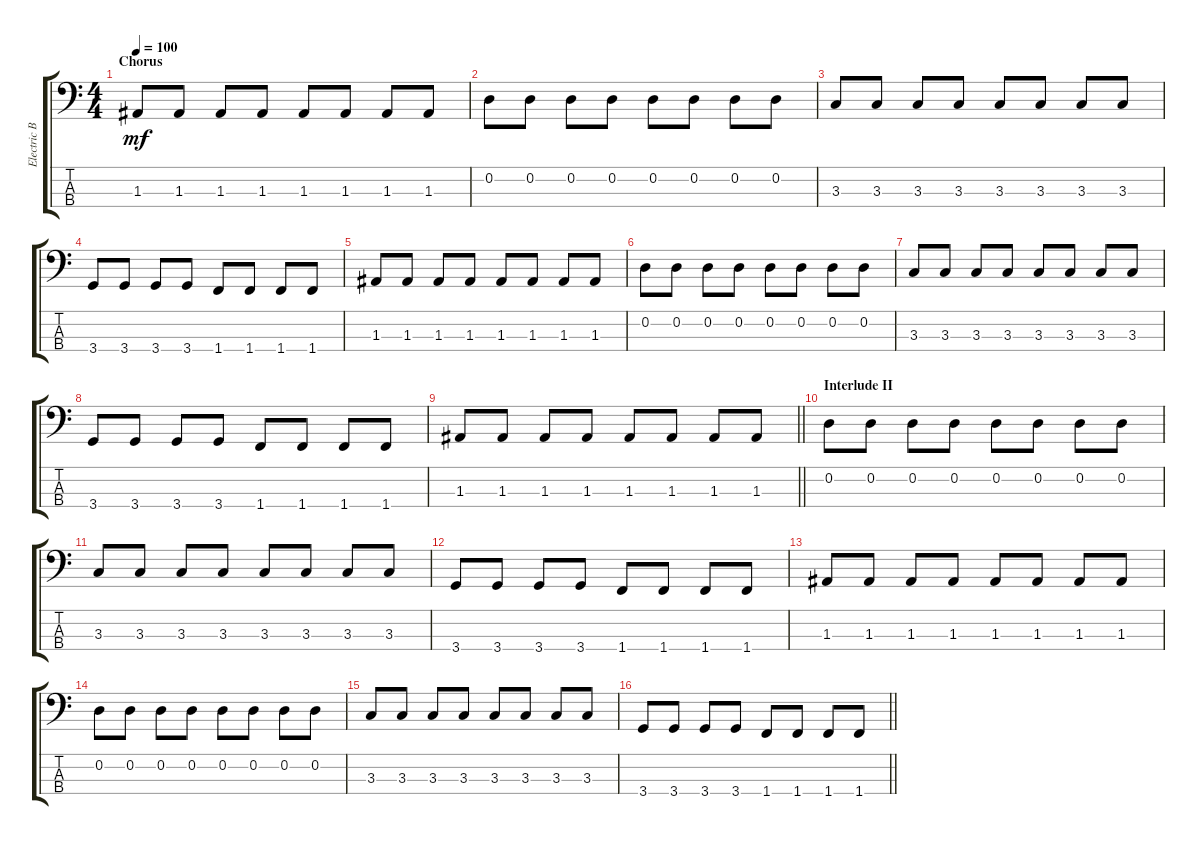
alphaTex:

\track ("Electric Bass" "Electric B") {instrument electricbassfinger}
\staff {score tabs}
\tuning (G2 D2 A1 E1) {hide}
\ts (4 4)
\section ("" "Chorus")
\tempo 100
\clef f4
\ks c
1.3.8{dy mf} 1.3.8 1.3.8 1.3.8 1.3.8 1.3.8 1.3.8 1.3.8 |
0.2.8 0.2.8 0.2.8 0.2.8 0.2.8 0.2.8 0.2.8 0.2.8 |
3.3.8 3.3.8 3.3.8 3.3.8 3.3.8 3.3.8 3.3.8 3.3.8 |
3.4.8 3.4.8 3.4.8 3.4.8 1.4.8 1.4.8 1.4.8 1.4.8 |
1.3.8 1.3.8 1.3.8 1.3.8 1.3.8 1.3.8 1.3.8 1.3.8 |
0.2.8 0.2.8 0.2.8 0.2.8 0.2.8 0.2.8 0.2.8 0.2.8 |
3.3.8 3.3.8 3.3.8 3.3.8 3.3.8 3.3.8 3.3.8 3.3.8 |
3.4.8 3.4.8 3.4.8 3.4.8 1.4.8 1.4.8 1.4.8 1.4.8 |
\barLineRight lightlight
1.3.8 1.3.8 1.3.8 1.3.8 1.3.8 1.3.8 1.3.8 1.3.8 |
\section ("" "Interlude II")
0.2.8 0.2.8 0.2.8 0.2.8 0.2.8 0.2.8 0.2.8 0.2.8 |
3.3.8 3.3.8 3.3.8 3.3.8 3.3.8 3.3.8 3.3.8 3.3.8 |
3.4.8 3.4.8 3.4.8 3.4.8 1.4.8 1.4.8 1.4.8 1.4.8 |
1.3.8 1.3.8 1.3.8 1.3.8 1.3.8 1.3.8 1.3.8 1.3.8 |
0.2.8 0.2.8 0.2.8 0.2.8 0.2.8 0.2.8 0.2.8 0.2.8 |
3.3.8 3.3.8 3.3.8 3.3.8 3.3.8 3.3.8 3.3.8 3.3.8 |
\barLineRight lightlight
3.4.8 3.4.8 3.4.8 3.4.8 1.4.8 1.4.8 1.4.8 1.4.8
